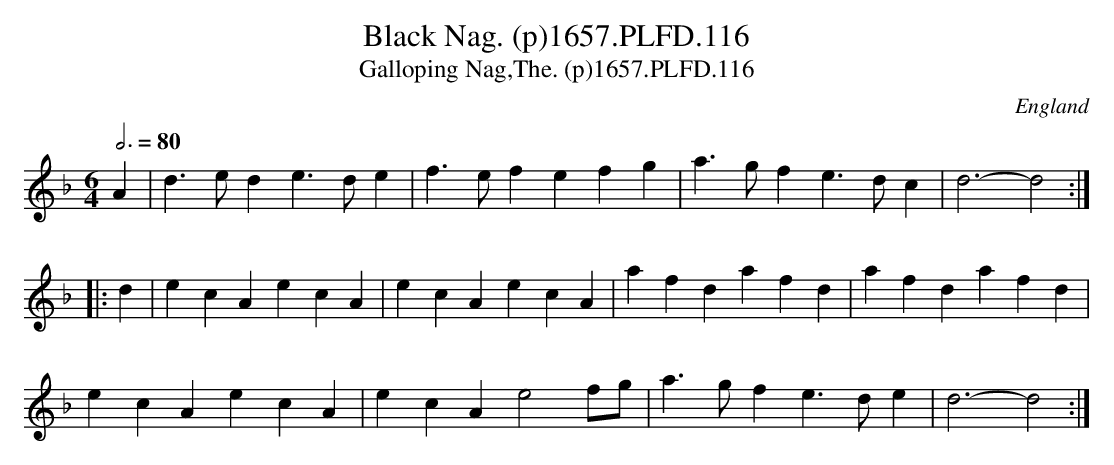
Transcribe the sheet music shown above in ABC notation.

X:1
T:Black Nag. (p)1657.PLFD.116
T:Galloping Nag,The. (p)1657.PLFD.116
M:6/4
L:1/4
Q:3/4=80
O:England
K:Dm
A |\
d>ed e>de | f>ef efg | a>gf e>dc | d3- d2 :|
|: d |\
ecA ecA | ecA ecA | afd afd | afd afd |
ecA ecA | ecA e2 f/g/ | a>gf e>de | d3- d2 :|
